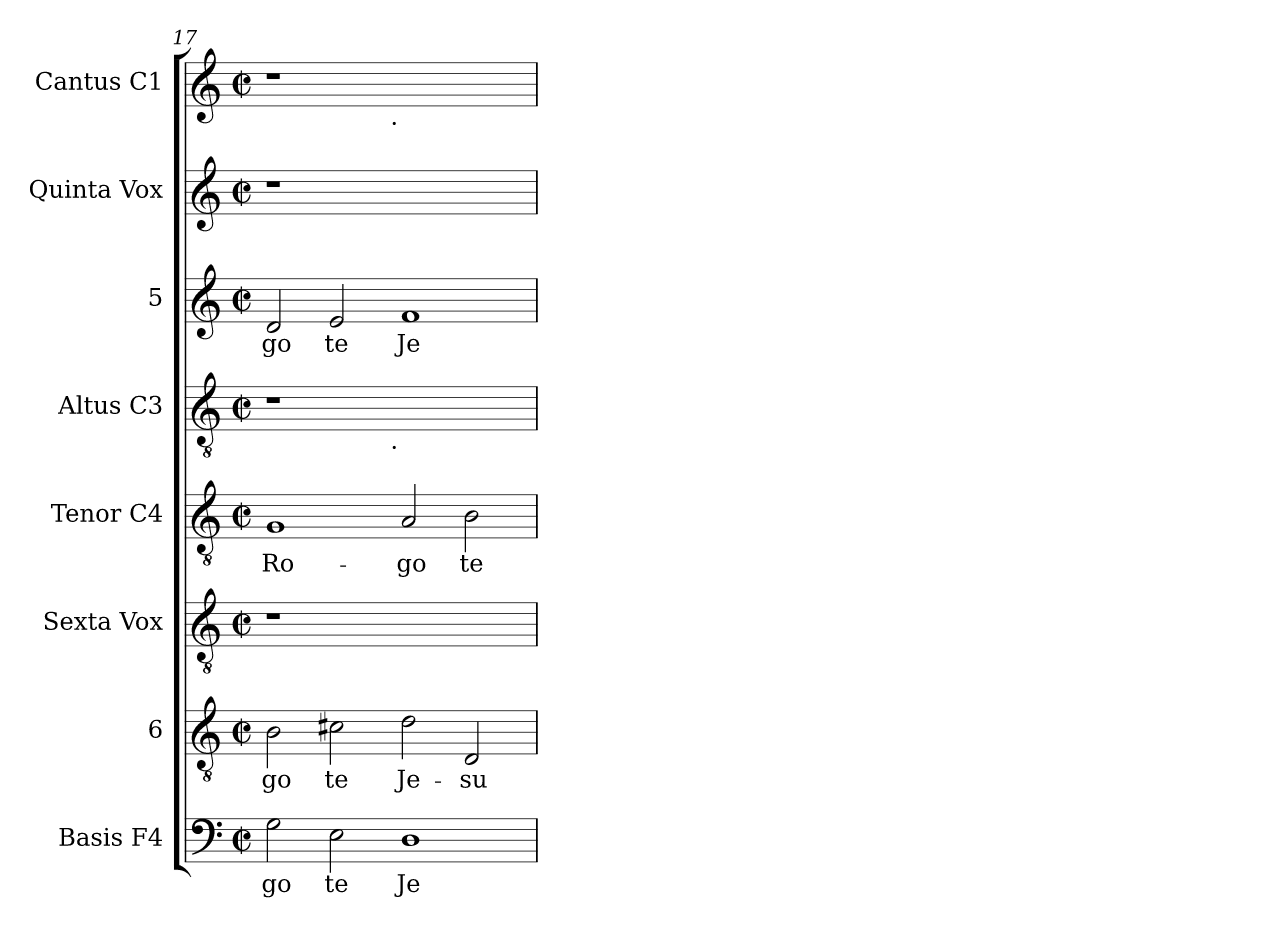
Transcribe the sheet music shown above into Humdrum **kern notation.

**kern	**text	**kern	**text	**kern	**kern	**text	**kern	**kern	**text	**kern	**kern
*part8	*part8	*part7	*part7	*part6	*part5	*part5	*part4	*part3	*part3	*part2	*part1
*staff8	*staff8	*staff7	*staff7	*staff6	*staff5	*staff5	*staff4	*staff3	*staff3	*staff2	*staff1
*I"Basis  F4	*	*I"6	*	*I"Sexta  Vox	*I"Tenor  C4	*	*I"Altus  C3	*I"5	*	*I"Quinta  Vox	*I"Cantus  C1
*I'B	*	*	*	*	*I'T	*	*I'A	*	*	*	*I'C
*clefF4	*	*clefGv2	*	*clefGv2	*clefGv2	*	*clefGv2	*clefG2	*	*clefG2	*clefG2
*k[]	*	*k[]	*	*k[]	*k[]	*	*k[]	*k[]	*	*k[]	*k[]
*C:	*	*C:	*	*C:	*C:	*	*C:	*C:	*	*C:	*C:
*M2/2	*	*M2/2	*	*M2/2	*M2/2	*	*M2/2	*M2/2	*	*M2/2	*M2/2
*met(c|)	*	*met(c|)	*	*met(c|)	*met(c|)	*	*met(c|)	*met(c|)	*	*met(c|)	*met(c|)
=17	=17	=17	=17	=17	=17	=17	=17	=17	=17	=17	=17
!	!LO:LY:b:cj	!	!LO:LY:b:cj	!	!	!LO:LY:b:cj	!	!	!LO:LY:b:cj	!	!
*	*	*	*	*	*	*	*^	*	*	*	*^
2G\	-go	2B\	-go	1r	1G	Ro-	1r	2ryy	2d/	-go	1r	1r	2ryy
!	!LO:LY:b:cj	!	!LO:LY:b:cj	!	!	!	!	!	!	!LO:LY:b:cj	!	!	!
2E\	te	2c#X\	te	.	.	.	.	4...ryy	2e/	te	.	.	4...ryy
!	!	!	!	!	!	!	!	!	!	!	!	!	!LO:TX:b:t=.
!	!	!	!	!	!	!	!	!LO:TX:b:t=.	!	!	!	!	!
.	.	.	.	.	.	.	.	1ryy	.	.	.	.	1ryy
!	!LO:LY:b:cj	!	!LO:LY:b:cj	!	!	!LO:LY:b:cj	!	!	!	!LO:LY:b:cj	!	!	!
1D	Je-	2d\	Je-	1ryy	2A/	-go	1ryy	.	1f	Je-	1ryy	1ryy	.
!	!	!	!LO:LY:b:cj	!	!	!LO:LY:b:cj	!	!	!	!	!	!	!
.	.	2D/	-su	.	2B\	te	.	.	.	.	.	.	.
.	.	.	.	.	.	.	.	32ryy	.	.	.	.	32ryy
*	*	*	*	*	*	*	*v	*v	*	*	*	*v	*v
=	=	=	=	=	=	=	=	=	=	=	=
*-	*-	*-	*-	*-	*-	*-	*-	*-	*-	*-	*-
